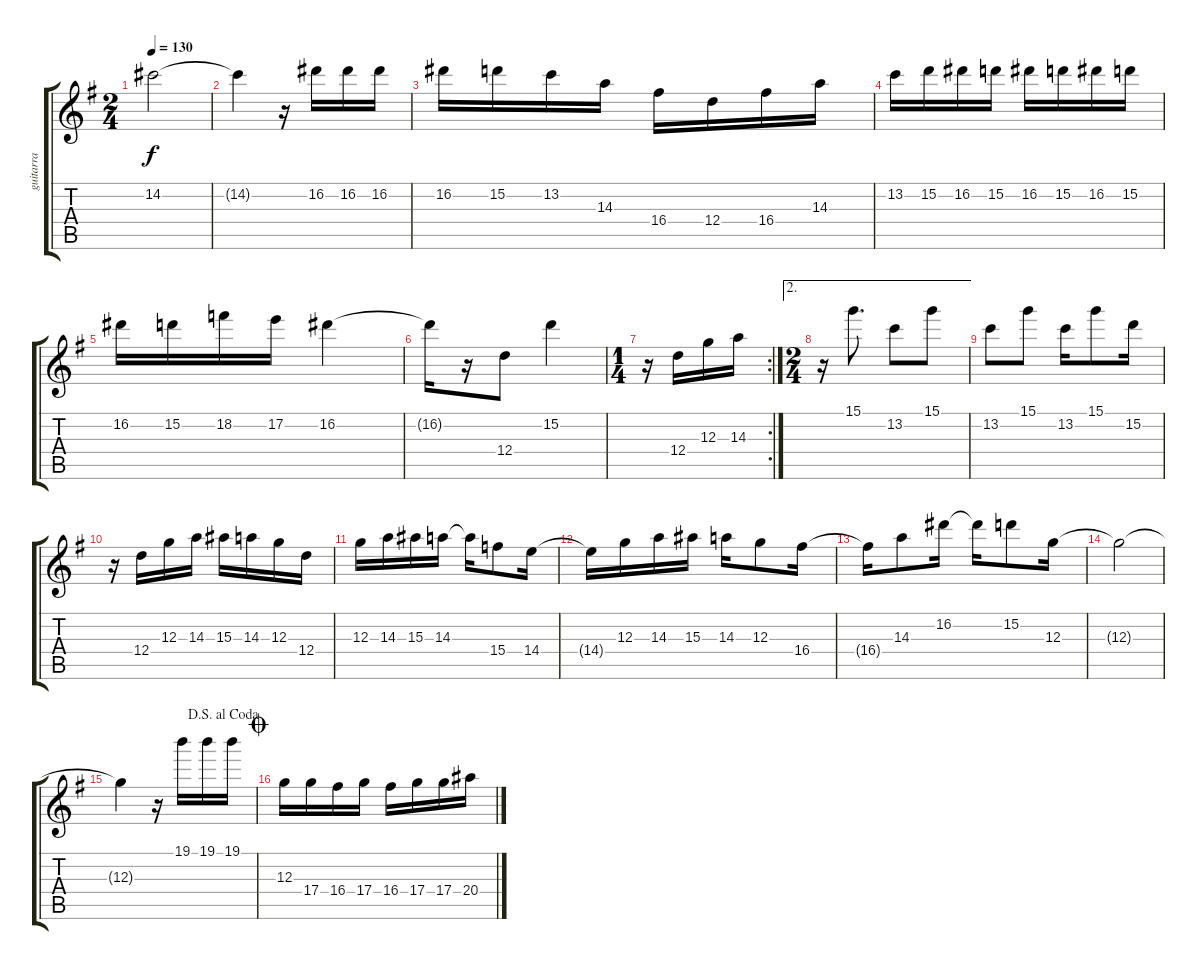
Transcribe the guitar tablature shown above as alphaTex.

\track ("guitarra" "guitarra") {instrument electricguitarclean}
\staff {score tabs}
\tuning (E4 B3 G3 D3 A2 E2) {hide}
\ts (2 4)
\tempo 130
\clef g2
\ks g
14.2.2{dy f} |
14.2{t}.4 r.16 16.2.16 16.2.16 16.2.16 |
16.2.16 15.2.16 13.2.16 14.3.16 16.4.16 12.4.16 16.4.16 14.3.16 |
13.2.16 15.2.16 16.2.16 15.2.16 16.2.16 15.2.16 16.2.16 15.2.16 |
16.2.16 15.2.16 18.2.16 17.2.16 16.2.4 |
16.2{t}.16 r.16 12.4.8 15.2.4 |
\rc 2
\ts (1 4)
r.16 12.4.16 12.3.16 14.3.16 |
\ae 2
\ts (2 4)
r.16 15.1.8{d} 13.2.8 15.1.8 |
13.2.8 15.1.8 13.2.16 15.1.8 15.2.16 |
r.16 12.4.16 12.3.16 14.3.16 15.3.16 14.3.16 12.3.16 12.4.16 |
12.3.16 14.3.16 15.3.16 14.3.16 14.3{t}.16 15.4.8 14.4.16 |
14.4{t}.16 12.3.16 14.3.16 15.3.16 14.3.16 12.3.8 16.4.16 |
16.4{t}.16 14.3.8 16.2.16 16.2{t}.16 15.2.8 12.3.16 |
12.3{t}.2 |
\jump dalsegnoalcoda
12.3{t}.4 r.16 19.1.16 19.1.16 19.1.16 |
\jump coda
12.3.16 17.4.16 16.4.16 17.4.16 16.4.16 17.4.16 17.4.16 20.4.16
